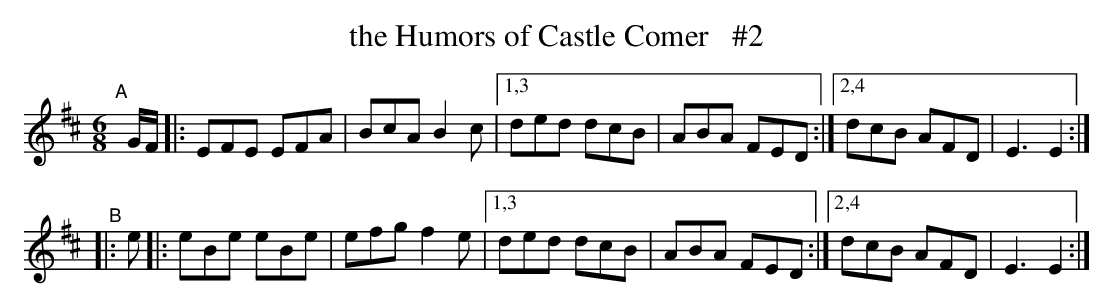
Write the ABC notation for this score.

X:1
T: the Humors of Castle Comer   #2
M: 6/8
L: 1/8
K: Edor
"^A"[|] G/F/ \
|: EFE EFA | BcA B2c |\
[1,3 ded dcB | ABA FED :|\
[2,4 dcB AFD | E3 E2 :|
"^B"\
|: e |: eBe eBe | efg f2e |\
[1,3 ded dcB | ABA FED :|\
[2,4 dcB AFD | E3E2 :|
